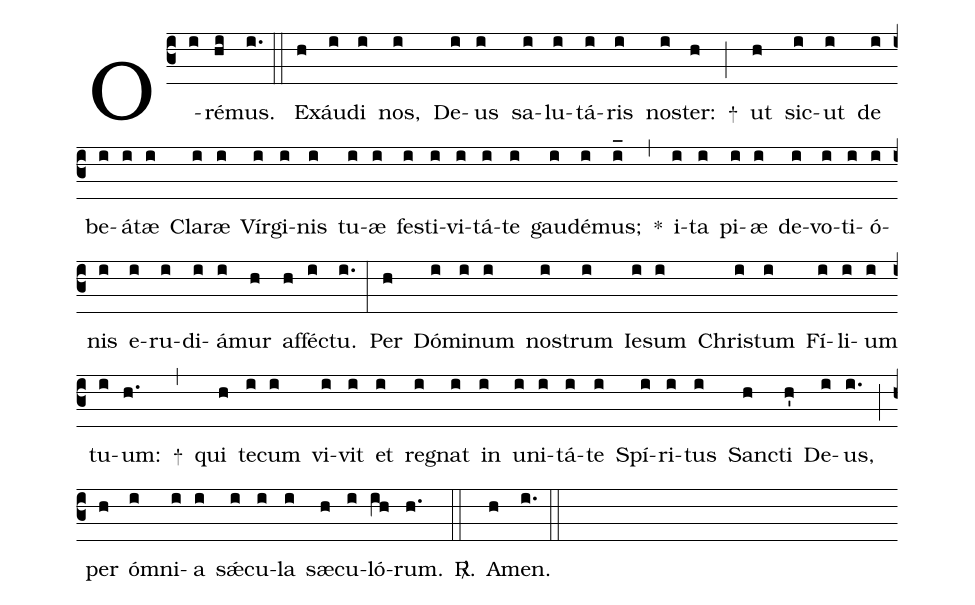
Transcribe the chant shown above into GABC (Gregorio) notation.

%%
(c3)
O(i)ré(hi)mus.(i.) (::)

Ex(h)áu(i)di(i) nos,(i) De(i)us(i) sa(i)lu(i)tá(i)ris(i) nos(i)ter:(h) +(;)
ut(h) sic(i)ut(i) de(i) be(i)á(i)tæ(i) Cla(i)ræ(i) Vír(i)gi(i)nis(i) tu(i)æ(i) fes(i)ti(i)vi(i)tá(i)te(i) gau(i)dé(i)mus;(i_) *(,)
i(i)ta(i) pi(i)æ(i) de(i)vo(i)ti(i)ó(i)nis(i) e(i)ru(i)di(i)á(i)mur(h) af(h)féc(i)tu.(i.) (:)

Per(h) Dó(i)mi(i)num(i) nos(i)trum(i) Ie(i)sum(i) Chris(i)tum(i) Fí(i)li(i)um(i) tu(i)um:(h.) +(,)
qui(h) te(i)cum(i) vi(i)vit(i) et(i) reg(i)nat(i) in(i) u(i)ni(i)tá(i)te(i) Spí(i)ri(i)tus(i) San(h)cti(h') De(i)us,(i.) (;)
per(h) óm(i)ni(i)a(i) sǽ(i)cu(i)la(i) sæ(h)cu(i)ló(ih)rum.(h.) <sp>R/</sp>.(::)
A(h)men.(i.) (::)
